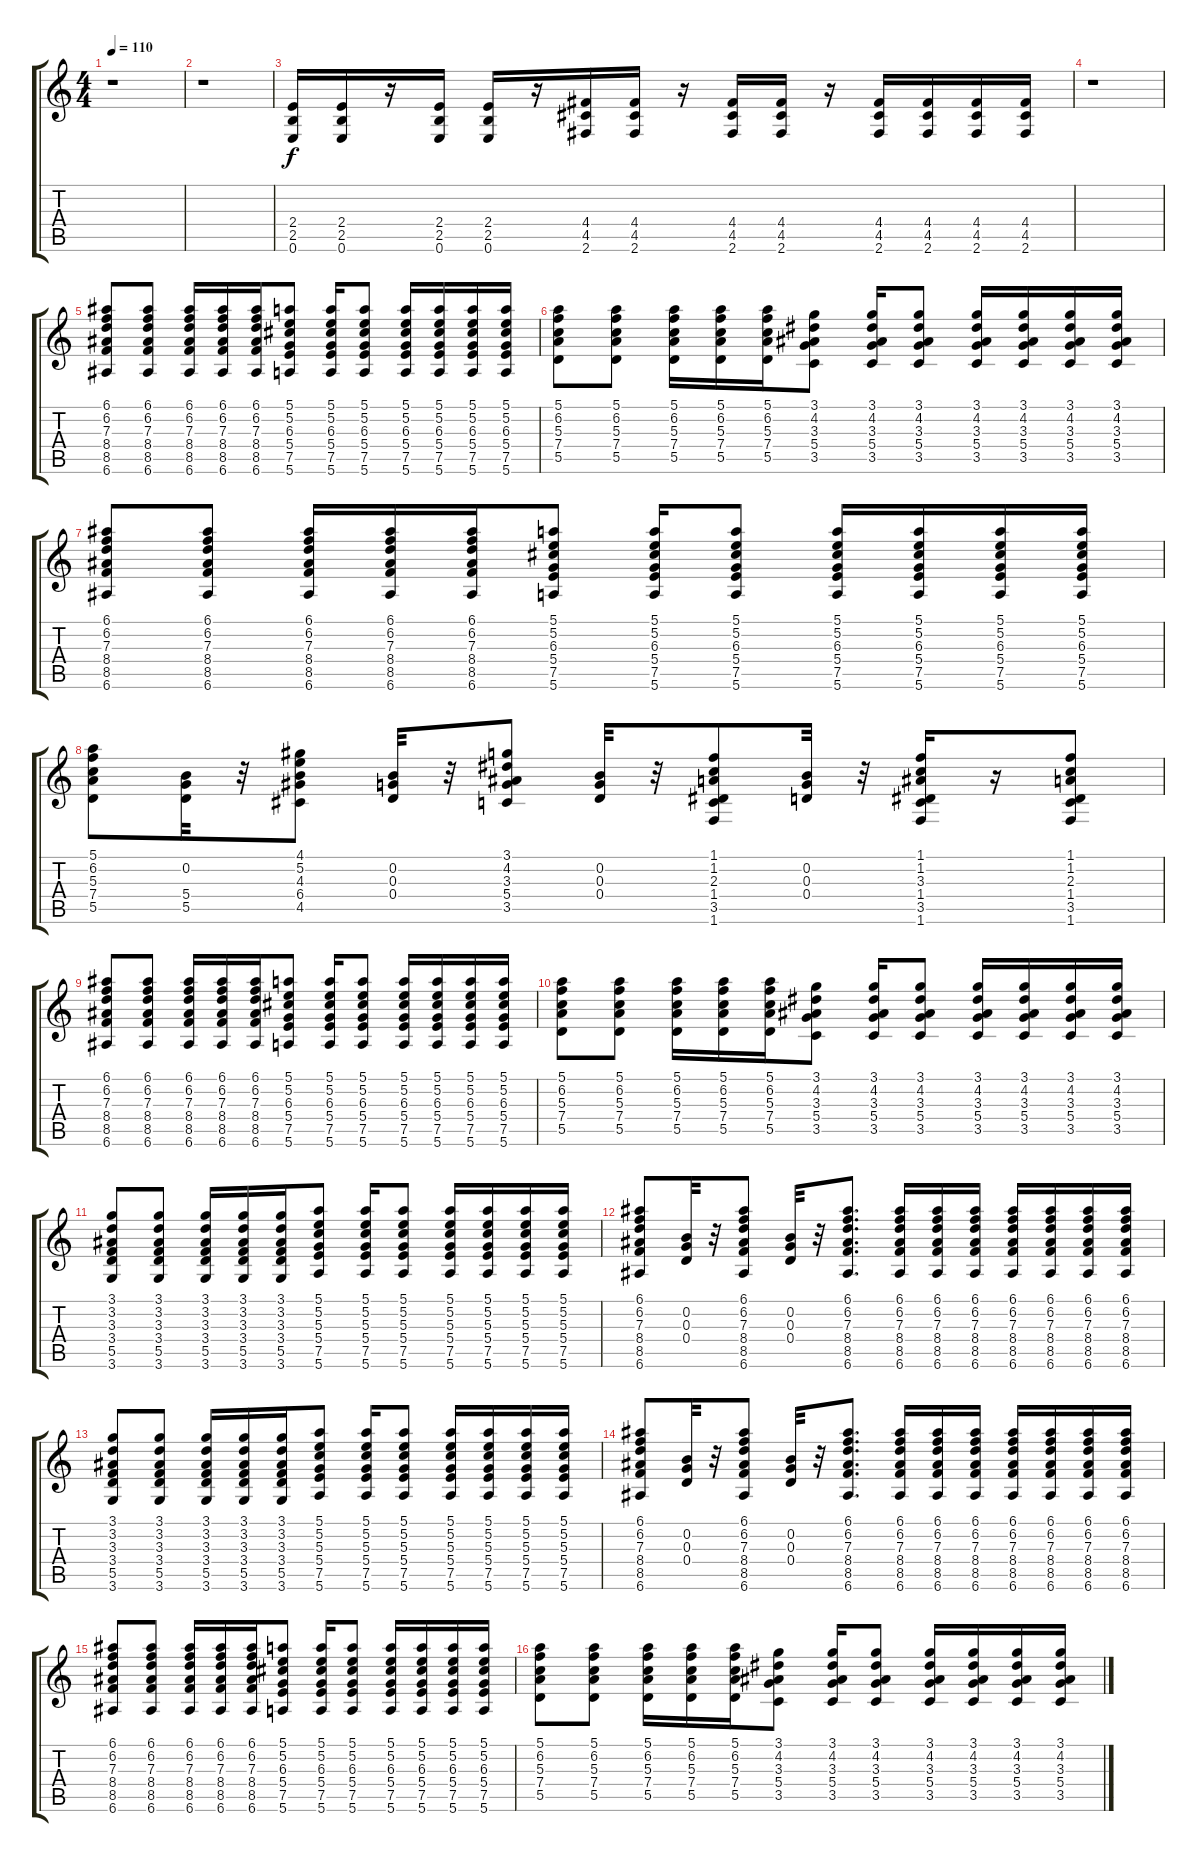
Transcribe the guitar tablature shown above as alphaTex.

\track "" {instrument acousticguitarsteel}
\staff {score tabs}
\tuning (E4 B3 G3 D3 A2 E2) {hide}
\ts (4 4)
\tempo 110
\clef g2
\ks c
r.1{dy f} |
r.1 |
(2.4 2.5 0.6).16 (2.4 2.5 0.6).16 r.16 (2.4 2.5 0.6).16 (2.4 2.5 0.6).16 r.16 (4.4 4.5 2.6).16 (4.4 4.5 2.6).16 r.16 (4.4 4.5 2.6).16 (4.4 4.5 2.6).16 r.16 (4.4 4.5 2.6).16 (4.4 4.5 2.6).16 (4.4 4.5 2.6).16 (4.4 4.5 2.6).16 |
r.1 |
(6.1 6.2 7.3 8.4 8.5 6.6).8 (6.1 6.2 7.3 8.4 8.5 6.6).8 (6.1 6.2 7.3 8.4 8.5 6.6).16 (6.1 6.2 7.3 8.4 8.5 6.6).16 (6.1 6.2 7.3 8.4 8.5 6.6).16 (5.1 5.2 6.3 5.4 7.5 5.6).8 (5.1 5.2 6.3 5.4 7.5 5.6).16 (5.1 5.2 6.3 5.4 7.5 5.6).8 (5.1 5.2 6.3 5.4 7.5 5.6).16 (5.1 5.2 6.3 5.4 7.5 5.6).16 (5.1 5.2 6.3 5.4 7.5 5.6).16 (5.1 5.2 6.3 5.4 7.5 5.6).16 |
(5.1 6.2 5.3 7.4 5.5).8 (5.1 6.2 5.3 7.4 5.5).8 (5.1 6.2 5.3 7.4 5.5).16 (5.1 6.2 5.3 7.4 5.5).16 (5.1 6.2 5.3 7.4 5.5).16 (3.1 4.2 3.3 5.4 3.5).8 (3.1 4.2 3.3 5.4 3.5).16 (3.1 4.2 3.3 5.4 3.5).8 (3.1 4.2 3.3 5.4 3.5).16 (3.1 4.2 3.3 5.4 3.5).16 (3.1 4.2 3.3 5.4 3.5).16 (3.1 4.2 3.3 5.4 3.5).16 |
(6.1 6.2 7.3 8.4 8.5 6.6).8 (6.1 6.2 7.3 8.4 8.5 6.6).8 (6.1 6.2 7.3 8.4 8.5 6.6).16 (6.1 6.2 7.3 8.4 8.5 6.6).16 (6.1 6.2 7.3 8.4 8.5 6.6).16 (5.1 5.2 6.3 5.4 7.5 5.6).8 (5.1 5.2 6.3 5.4 7.5 5.6).16 (5.1 5.2 6.3 5.4 7.5 5.6).8 (5.1 5.2 6.3 5.4 7.5 5.6).16 (5.1 5.2 6.3 5.4 7.5 5.6).16 (5.1 5.2 6.3 5.4 7.5 5.6).16 (5.1 5.2 6.3 5.4 7.5 5.6).16 |
(5.1 6.2 5.3 7.4 5.5).8 (0.2 5.4 5.5).32 r.32 (4.1 5.2 4.3 6.4 4.5).8 (0.2 0.3 0.4).32 r.32 (3.1 4.2 3.3 5.4 3.5).8 (0.2 0.3 0.4).32 r.32 (1.1 1.2 2.3 1.4 3.5 1.6).8 (0.2 0.3 0.4).32 r.32 (1.1 1.2 3.3 1.4 3.5 1.6).16 r.16 (1.1 1.2 2.3 1.4 3.5 1.6).8 |
(6.1 6.2 7.3 8.4 8.5 6.6).8 (6.1 6.2 7.3 8.4 8.5 6.6).8 (6.1 6.2 7.3 8.4 8.5 6.6).16 (6.1 6.2 7.3 8.4 8.5 6.6).16 (6.1 6.2 7.3 8.4 8.5 6.6).16 (5.1 5.2 6.3 5.4 7.5 5.6).8 (5.1 5.2 6.3 5.4 7.5 5.6).16 (5.1 5.2 6.3 5.4 7.5 5.6).8 (5.1 5.2 6.3 5.4 7.5 5.6).16 (5.1 5.2 6.3 5.4 7.5 5.6).16 (5.1 5.2 6.3 5.4 7.5 5.6).16 (5.1 5.2 6.3 5.4 7.5 5.6).16 |
(5.1 6.2 5.3 7.4 5.5).8 (5.1 6.2 5.3 7.4 5.5).8 (5.1 6.2 5.3 7.4 5.5).16 (5.1 6.2 5.3 7.4 5.5).16 (5.1 6.2 5.3 7.4 5.5).16 (3.1 4.2 3.3 5.4 3.5).8 (3.1 4.2 3.3 5.4 3.5).16 (3.1 4.2 3.3 5.4 3.5).8 (3.1 4.2 3.3 5.4 3.5).16 (3.1 4.2 3.3 5.4 3.5).16 (3.1 4.2 3.3 5.4 3.5).16 (3.1 4.2 3.3 5.4 3.5).16 |
(3.1 3.2 3.3 3.4 5.5 3.6).8 (3.1 3.2 3.3 3.4 5.5 3.6).8 (3.1 3.2 3.3 3.4 5.5 3.6).16 (3.1 3.2 3.3 3.4 5.5 3.6).16 (3.1 3.2 3.3 3.4 5.5 3.6).16 (5.1 5.2 5.3 5.4 7.5 5.6).8 (5.1 5.2 5.3 5.4 7.5 5.6).16 (5.1 5.2 5.3 5.4 7.5 5.6).8 (5.1 5.2 5.3 5.4 7.5 5.6).16 (5.1 5.2 5.3 5.4 7.5 5.6).16 (5.1 5.2 5.3 5.4 7.5 5.6).16 (5.1 5.2 5.3 5.4 7.5 5.6).16 |
(6.1 6.2 7.3 8.4 8.5 6.6).8 (0.2 0.3 0.4).32 r.32 (6.1 6.2 7.3 8.4 8.5 6.6).8 (0.2 0.3 0.4).32 r.32 (6.1 6.2 7.3 8.4 8.5 6.6).8{d} (6.1 6.2 7.3 8.4 8.5 6.6).16 (6.1 6.2 7.3 8.4 8.5 6.6).16 (6.1 6.2 7.3 8.4 8.5 6.6).16 (6.1 6.2 7.3 8.4 8.5 6.6).16 (6.1 6.2 7.3 8.4 8.5 6.6).16 (6.1 6.2 7.3 8.4 8.5 6.6).16 (6.1 6.2 7.3 8.4 8.5 6.6).16 |
(3.1 3.2 3.3 3.4 5.5 3.6).8 (3.1 3.2 3.3 3.4 5.5 3.6).8 (3.1 3.2 3.3 3.4 5.5 3.6).16 (3.1 3.2 3.3 3.4 5.5 3.6).16 (3.1 3.2 3.3 3.4 5.5 3.6).16 (5.1 5.2 5.3 5.4 7.5 5.6).8 (5.1 5.2 5.3 5.4 7.5 5.6).16 (5.1 5.2 5.3 5.4 7.5 5.6).8 (5.1 5.2 5.3 5.4 7.5 5.6).16 (5.1 5.2 5.3 5.4 7.5 5.6).16 (5.1 5.2 5.3 5.4 7.5 5.6).16 (5.1 5.2 5.3 5.4 7.5 5.6).16 |
(6.1 6.2 7.3 8.4 8.5 6.6).8 (0.2 0.3 0.4).32 r.32 (6.1 6.2 7.3 8.4 8.5 6.6).8 (0.2 0.3 0.4).32 r.32 (6.1 6.2 7.3 8.4 8.5 6.6).8{d} (6.1 6.2 7.3 8.4 8.5 6.6).16 (6.1 6.2 7.3 8.4 8.5 6.6).16 (6.1 6.2 7.3 8.4 8.5 6.6).16 (6.1 6.2 7.3 8.4 8.5 6.6).16 (6.1 6.2 7.3 8.4 8.5 6.6).16 (6.1 6.2 7.3 8.4 8.5 6.6).16 (6.1 6.2 7.3 8.4 8.5 6.6).16 |
(6.1 6.2 7.3 8.4 8.5 6.6).8 (6.1 6.2 7.3 8.4 8.5 6.6).8 (6.1 6.2 7.3 8.4 8.5 6.6).16 (6.1 6.2 7.3 8.4 8.5 6.6).16 (6.1 6.2 7.3 8.4 8.5 6.6).16 (5.1 5.2 6.3 5.4 7.5 5.6).8 (5.1 5.2 6.3 5.4 7.5 5.6).16 (5.1 5.2 6.3 5.4 7.5 5.6).8 (5.1 5.2 6.3 5.4 7.5 5.6).16 (5.1 5.2 6.3 5.4 7.5 5.6).16 (5.1 5.2 6.3 5.4 7.5 5.6).16 (5.1 5.2 6.3 5.4 7.5 5.6).16 |
(5.1 6.2 5.3 7.4 5.5).8 (5.1 6.2 5.3 7.4 5.5).8 (5.1 6.2 5.3 7.4 5.5).16 (5.1 6.2 5.3 7.4 5.5).16 (5.1 6.2 5.3 7.4 5.5).16 (3.1 4.2 3.3 5.4 3.5).8 (3.1 4.2 3.3 5.4 3.5).16 (3.1 4.2 3.3 5.4 3.5).8 (3.1 4.2 3.3 5.4 3.5).16 (3.1 4.2 3.3 5.4 3.5).16 (3.1 4.2 3.3 5.4 3.5).16 (3.1 4.2 3.3 5.4 3.5).16
